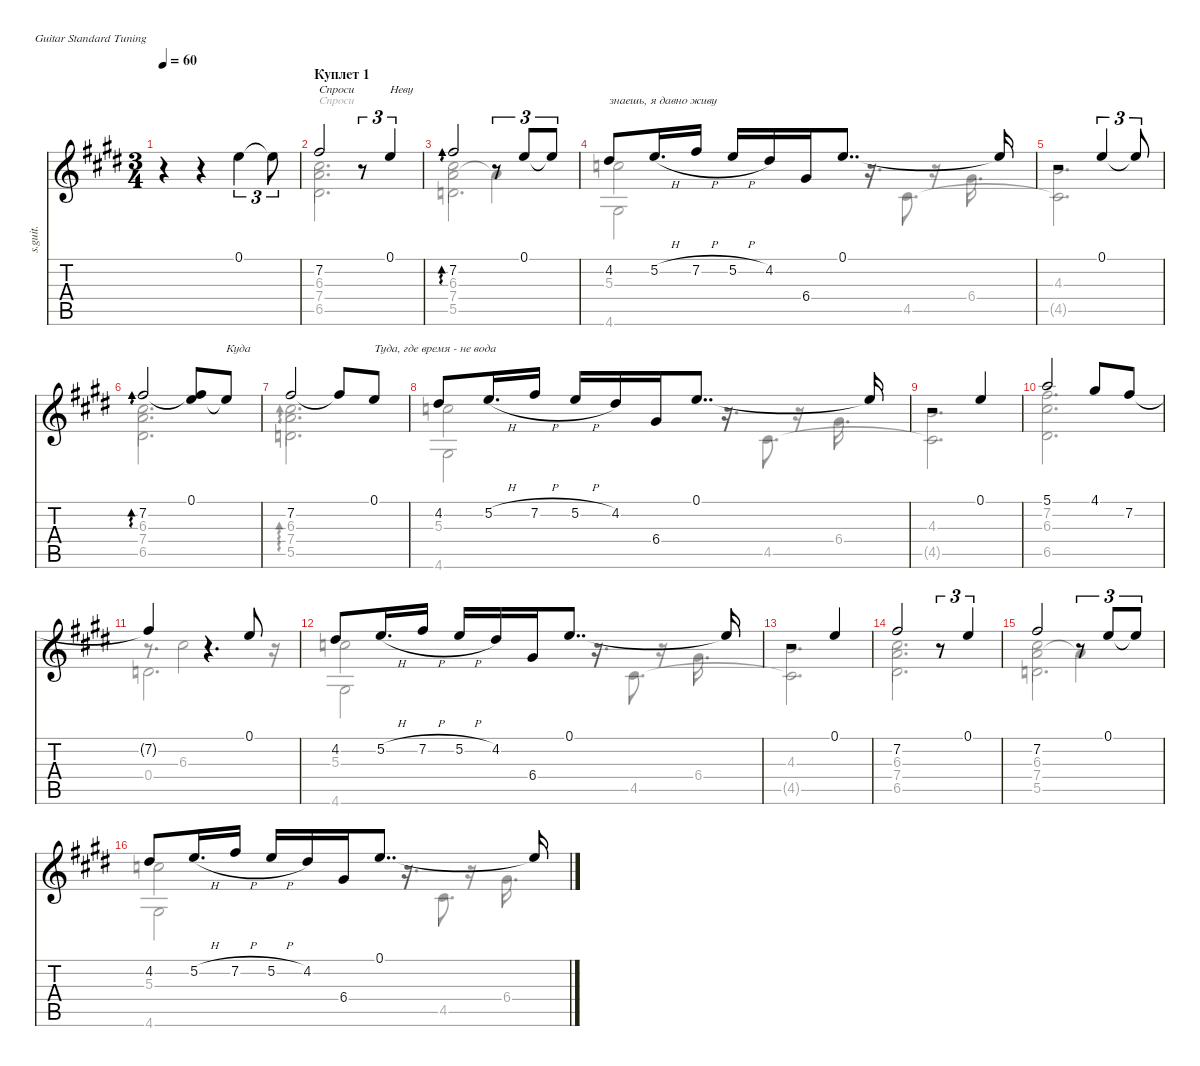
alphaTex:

\defaultSystemsLayout 4
\hideDynamics
\bracketExtendMode nobrackets
\otherSystemsTrackNameOrientation horizontal
\track ("Steel Guitar" "s.guit.") {instrument acousticguitarsteel}
\staff {score tabs}
\tuning (E4 B3 G3 D3 A2 E2)
\voice
\ts (3 4)
\beaming (8 2 2 2)
\tempo 60
\clef g2
\ks e
r.4{dy mf instrument acousticguitarsteel beam Down} r.4{beam Down} 0.1{acc forcenatural}.4{tu (3 2) beam Down} 0.1{t acc forcenatural}.8{tu (3 2) beam Down} |
\section ("" "Куплет 1")
7.2{acc #}.2{txt "Спроси" beam Up} r.8{tu (3 2) beam Up} 0.1{acc forcenatural}.4{tu (3 2) txt "Неву" beam Up} |
7.2{acc #}.2{ad 0 beam Up} r.8{tu (3 2) beam Up} 0.1{acc forcenatural}.8{tu (3 2) beam Up} 0.1{t acc forcenatural}.8{tu (3 2) beam Up} |
4.2{acc #}.8{txt "знаешь, я давно живу" beam Up} 5.2{h acc forcenatural}.16{d beam Up} 7.2{h acc #}.16{beam Up} 5.2{h acc forcenatural}.16{beam Up} 4.2{acc #}.16{beam Up} 6.4{acc #}.16{beam Up} 0.1{acc forcenatural}.8{dd beam Up} 0.1{t acc forcenatural}.16{beam Up} |
r.2{beam Up} 0.1{acc forcenatural}.4{tu (3 2) beam Up} 0.1{t acc forcenatural}.8{tu (3 2) beam Up} |
7.2{acc #}.2{ad 0 beam Up} (7.2{t acc #} 0.1{acc forcenatural}).8{beam Up} 0.1{t acc forcenatural}.8{txt "Куда" beam Up} |
7.2{acc #}.2{beam Up} 7.2{t acc #}.8{beam Up} 0.1{acc forcenatural}.8{txt "Туда, где время - не вода" beam Up} |
4.2{acc #}.8{beam Up} 5.2{h acc forcenatural}.16{d beam Up} 7.2{h acc #}.16{beam Up} 5.2{h acc forcenatural}.16{beam Up} 4.2{acc #}.16{beam Up} 6.4{acc #}.16{beam Up} 0.1{acc forcenatural}.8{dd beam Up} 0.1{t acc forcenatural}.16{beam Up} |
r.2{beam Up} 0.1{acc forcenatural}.4{beam Up} |
5.1{acc forcenatural}.2{beam Up} 4.1{acc #}.8{beam Up} 7.2{acc #}.8{beam Up} |
7.2{t acc #}.4{beam Up} r.4{d beam Up} 0.1{acc forcenatural}.8{beam Up} |
4.2{acc #}.8{beam Up} 5.2{h acc forcenatural}.16{d beam Up} 7.2{h acc #}.16{beam Up} 5.2{h acc forcenatural}.16{beam Up} 4.2{acc #}.16{beam Up} 6.4{acc #}.16{beam Up} 0.1{acc forcenatural}.8{dd beam Up} 0.1{t acc forcenatural}.16{beam Up} |
r.2{beam Up} 0.1{acc forcenatural}.4{beam Up} |
7.2{acc #}.2{beam Up} r.8{tu (3 2) beam Up} 0.1{acc forcenatural}.4{tu (3 2) beam Up} |
7.2{acc #}.2{beam Up} r.8{tu (3 2) beam Up} 0.1{acc forcenatural}.8{tu (3 2) beam Up} 0.1{t acc forcenatural}.8{tu (3 2) beam Up} |
4.2{acc #}.8{beam Up} 5.2{h acc forcenatural}.16{d beam Up} 7.2{h acc #}.16{beam Up} 5.2{h acc forcenatural}.16{beam Up} 4.2{acc #}.16{beam Up} 6.4{acc #}.16{beam Up} 0.1{acc forcenatural}.8{dd beam Up} 0.1{t acc forcenatural}.16{beam Up}
\voice
\clef g2
\ottava regular
\simile none
\ks e
|
(7.4{acc forcenatural} 6.3{acc #}).2{d beam Down} |
(7.4{acc forcenatural} 6.3{acc #}).2{beam Down} 7.4{t acc forcenatural}.4{beam Down} |
5.3{acc forcenatural}.2{beam Down} r.16{d beam Down} r.16{beam Down} 6.4{acc #}.16{d beam Down} |
4.3{acc forcenatural}.2{d beam Down} |
(7.4{acc forcenatural} 6.3{acc #}).2{d beam Down} |
(7.4{acc forcenatural} 6.3{acc #}).2{d ad 0 beam Down} |
5.3{acc forcenatural}.2{beam Down} r.16{d beam Down} r.16{beam Down} 6.4{acc #}.16{d beam Down} |
4.3{acc forcenatural}.2{d beam Down} |
(6.3{acc #} 7.2{acc #}).2{d beam Down} |
r.8{d beam Down} 6.3{acc #}.2{beam Down} r.16{beam Down} |
5.3{acc forcenatural}.2{beam Down} r.16{d beam Down} r.16{beam Down} 6.4{acc #}.16{d beam Down} |
4.3{acc forcenatural}.2{d beam Down} |
(7.4{acc forcenatural} 6.3{acc #}).2{d beam Down} |
(7.4{acc forcenatural} 6.3{acc #}).2{beam Down} 7.4{t acc forcenatural}.4{beam Down} |
5.3{acc forcenatural}.2{beam Down} r.16{d beam Down} r.16{beam Down} 6.4{acc #}.16{d beam Down}
\voice
\clef g2
\ottava regular
\simile none
\ks e
|
6.5{acc #}.2{d txt "Спроси" beam Down} |
5.5{acc forcenatural}.2{d beam Down} |
4.6{acc #}.2{beam Down} r.16{beam Down} 4.5{acc #}.8{d beam Up} |
4.5{t acc #}.2{d beam Down} |
6.5{acc #}.2{d beam Down} |
5.5{acc forcenatural}.2{d beam Down} |
4.6{acc #}.2{beam Down} r.16{beam Down} 4.5{acc #}.8{d beam Up} |
4.5{t acc #}.2{d beam Down} |
6.5{acc #}.2{d beam Down} |
0.4{acc forcenatural}.2{d beam Down} |
4.6{acc #}.2{beam Down} r.16{beam Down} 4.5{acc #}.8{d beam Up} |
4.5{t acc #}.2{d beam Down} |
6.5{acc #}.2{d beam Down} |
5.5{acc forcenatural}.2{d beam Down} |
4.6{acc #}.2{beam Down} r.16{beam Down} 4.5{acc #}.8{d beam Up}
